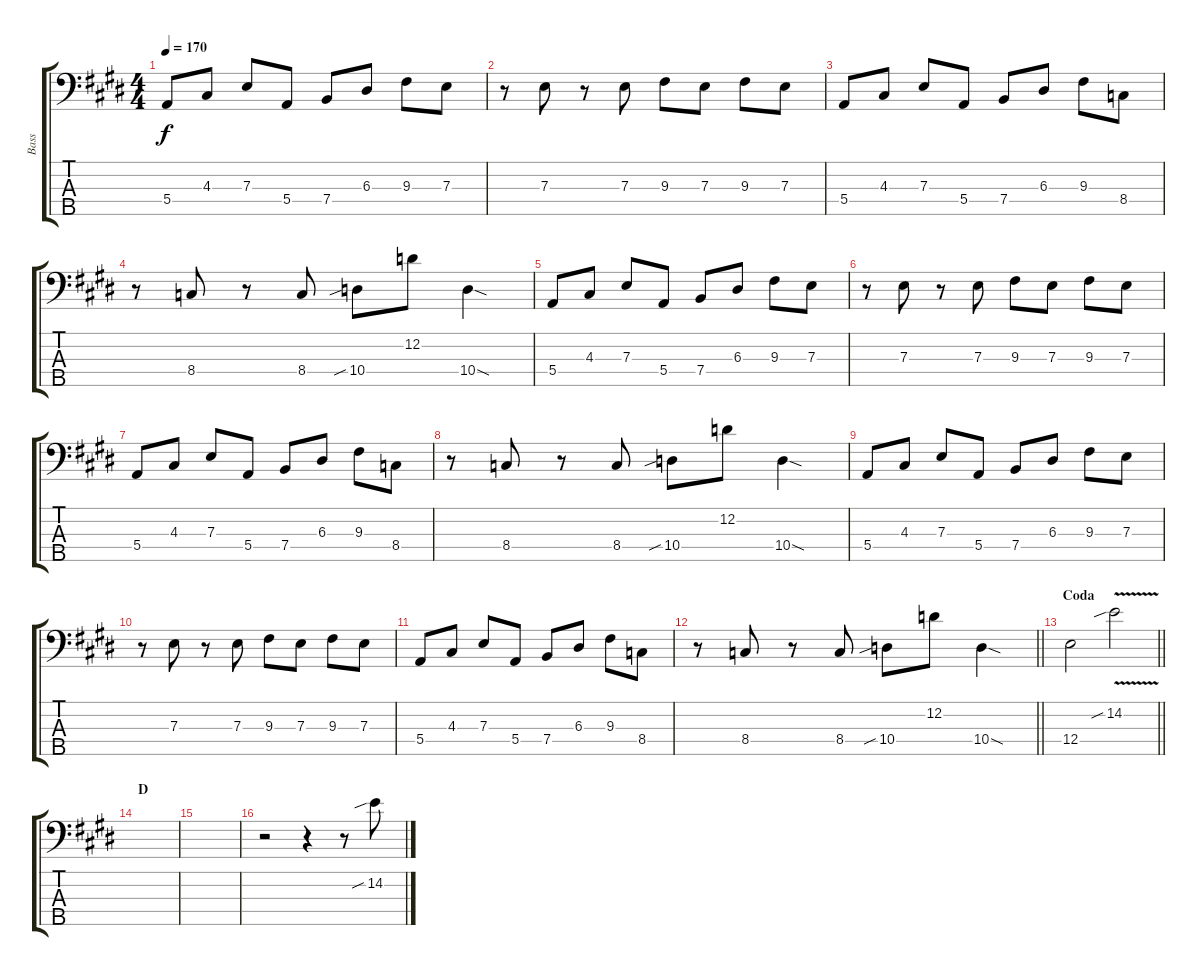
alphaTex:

\track ("Bass" "Bass") {instrument electricbassfinger}
\staff {score tabs}
\tuning (G2 D2 A1 E1 B0) {hide}
\ts (4 4)
\tempo 170
\clef f4
\ks e
5.4.8{dy f} 4.3.8 7.3.8 5.4.8 7.4.8 6.3.8 9.3.8 7.3.8 |
r.8 7.3.8 r.8 7.3.8 9.3.8 7.3.8 9.3.8 7.3.8 |
5.4.8 4.3.8 7.3.8 5.4.8 7.4.8 6.3.8 9.3.8 8.4.8 |
r.8 8.4.8 r.8 8.4.8 10.4{sib}.8 12.2.8 10.4{sod}.4 |
5.4.8 4.3.8 7.3.8 5.4.8 7.4.8 6.3.8 9.3.8 7.3.8 |
r.8 7.3.8 r.8 7.3.8 9.3.8 7.3.8 9.3.8 7.3.8 |
5.4.8 4.3.8 7.3.8 5.4.8 7.4.8 6.3.8 9.3.8 8.4.8 |
r.8 8.4.8 r.8 8.4.8 10.4{sib}.8 12.2.8 10.4{sod}.4 |
5.4.8 4.3.8 7.3.8 5.4.8 7.4.8 6.3.8 9.3.8 7.3.8 |
r.8 7.3.8 r.8 7.3.8 9.3.8 7.3.8 9.3.8 7.3.8 |
5.4.8 4.3.8 7.3.8 5.4.8 7.4.8 6.3.8 9.3.8 8.4.8 |
\barLineRight lightlight
r.8 8.4.8 r.8 8.4.8 10.4{sib}.8 12.2.8 10.4{sod}.4 |
\section ("" "Coda")
\barLineRight lightlight
12.4.2 14.2{v sib}.2 |
\section ("" "D")
|
|
r.2 r.4 r.8 14.2{sib}.8
